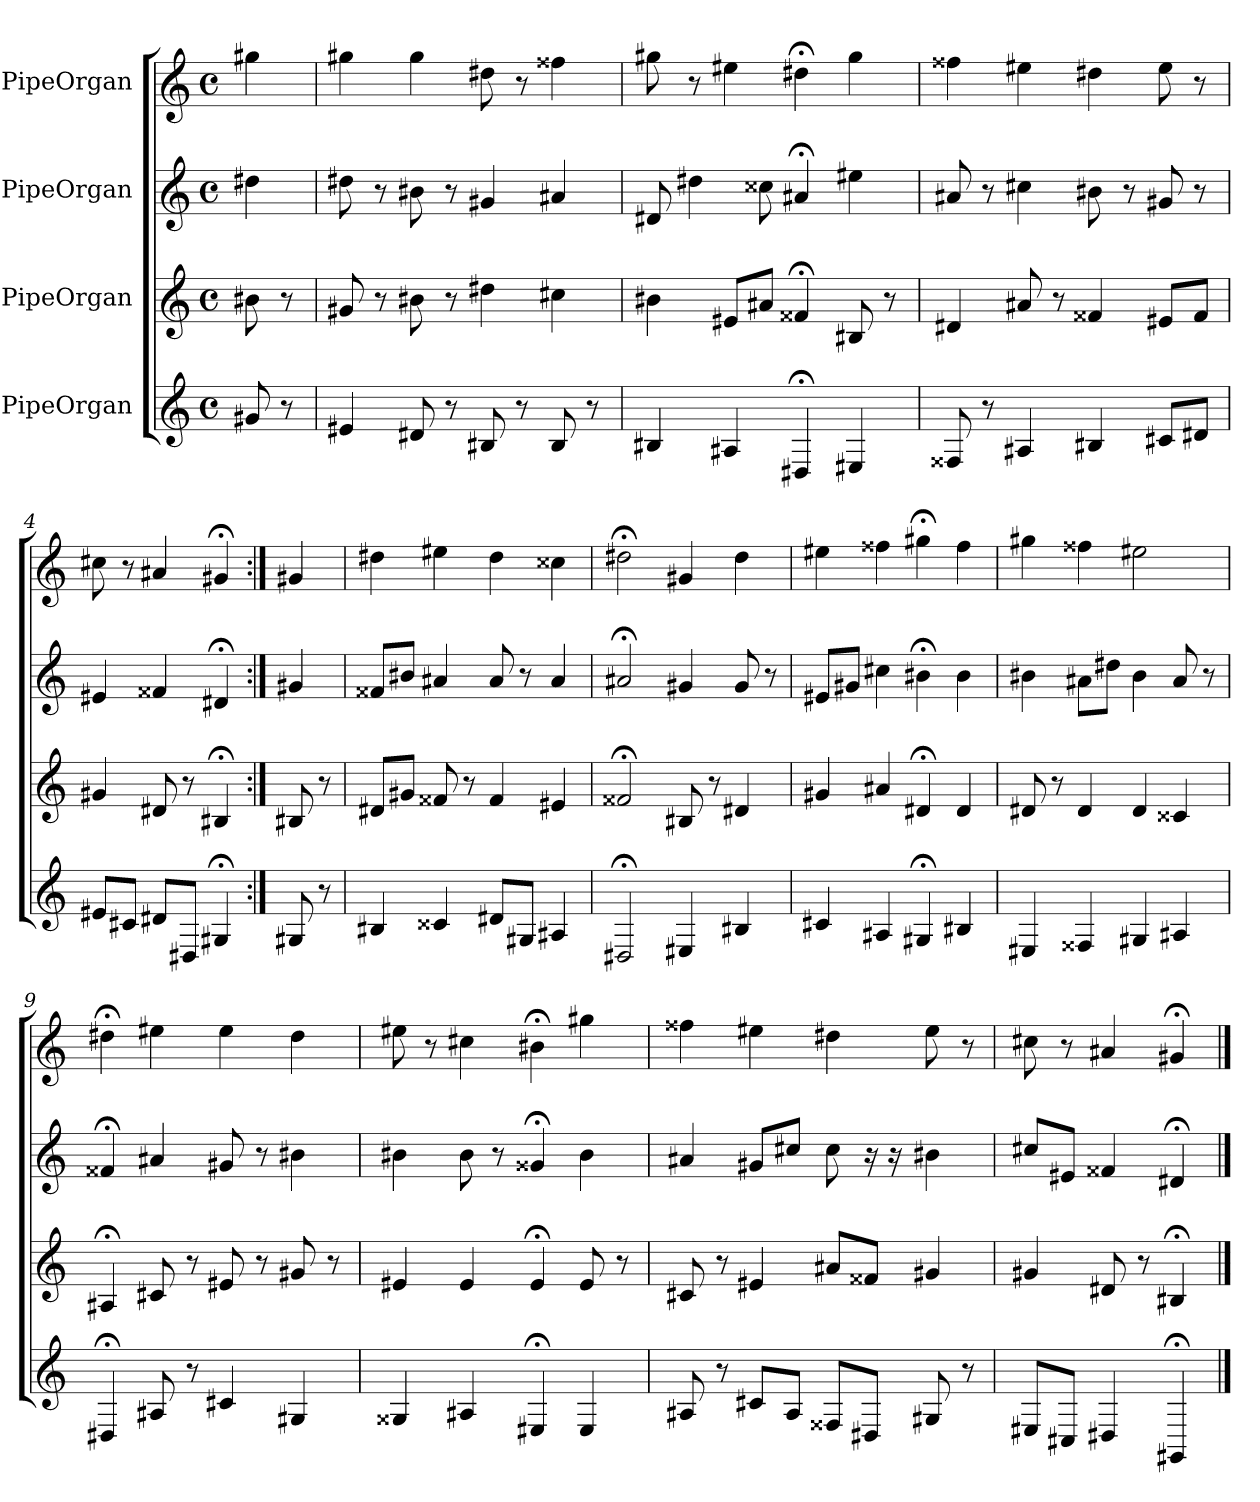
**kern	**kern	**kern	**kern
*part4	*part3	*part2	*part1
*staff4	*staff3	*staff2	*staff1
*I"PipeOrgan	*I"PipeOrgan	*I"PipeOrgan	*I"PipeOrgan
*k[]	*k[]	*k[]	*k[]
*M4/4	*M4/4	*M4/4	*M4/4
*met(c)	*met(c)	*met(c)	*met(c)
*MM60	*MM60	*MM60	*MM60
=	=	=	=
8g#X	8b#X	4dd#X	4gg#X
8r	8r	.	.
=1	=1	=1	=1
4e#X	8g#X	8dd#X	4gg#X
.	8r	8r	.
8d#X	8b#X	8b#X	4gg#
8r	8r	8r	.
8B#X	4dd#X	4g#X	8dd#X
8r	.	.	8r
8B#	4cc#X	4a#X	4ff##X
8r	.	.	.
=2	=2	=2	=2
4B#X	4b#X	8d#X	8gg#X
.	.	4dd#X	8r
4A#X	8e#XL	.	4ee#X
.	8a#XJ	8cc##X	.
4D#X;<	4f##X;<	4a#X;<	4dd#X;<
4E#X	8B#X	4ee#X	4gg#
.	8r	.	.
=3	=3	=3	=3
8F##X	4d#X	8a#X	4ff##X
8r	.	8r	.
4A#X	8a#X	4cc#X	4ee#X
.	8r	.	.
4B#X	4f##X	8b#X	4dd#X
.	.	8r	.
8c#XL	8e#XL	8g#X	8ee#
8d#XJ	8f##J	8r	8r
=4	=4	=4	=4
8e#XL	4g#X	4e#X	8cc#X
8c#XJ	.	.	8r
8d#XL	8d#X	4f##X	4a#X
8D#XJ	8r	.	.
4G#X;<	4B#X;<	4d#X;<	4g#X;<
=:|!	=:|!	=:|!	=:|!
8G#X	8B#X	4g#X	4g#X
8r	8r	.	.
=5	=5	=5	=5
4B#X	8d#XL	8f##XL	4dd#X
.	8g#XJ	8b#XJ	.
4c##X	8f##X	4a#X	4ee#X
.	8r	.	.
8d#XL	4f##	8a#	4dd#
8G#XJ	.	8r	.
4A#X	4e#X	4a#	4cc##X
=6	=6	=6	=6
2D#X;<	2f##X;<	2a#X;<	2dd#X;<
4E#X	8B#X	4g#X	4g#X
.	8r	.	.
4B#X	4d#X	8g#	4dd#
.	.	8r	.
=7	=7	=7	=7
4c#X	4g#X	8e#XL	4ee#X
.	.	8g#XJ	.
4A#X	4a#X	4cc#X	4ff##X
4G#X;<	4d#X;<	4b#X;<	4gg#X;<
4B#X	4d#	4b#	4ff##
=8	=8	=8	=8
4E#X	8d#X	4b#X	4gg#X
.	8r	.	.
4F##X	4d#	8a#XL	4ff##X
.	.	8dd#XJ	.
4G#X	4d#	4b#	2ee#X
4A#X	4c##X	8a#	.
.	.	8r	.
=9	=9	=9	=9
4D#X;<	4A#X;<	4f##X;<	4dd#X;<
8A#X	8c#X	4a#X	4ee#X
8r	8r	.	.
4c#X	8e#X	8g#X	4ee#
.	8r	8r	.
4G#X	8g#X	4b#X	4dd#
.	8r	.	.
=10	=10	=10	=10
4G##X	4e#X	4b#X	8ee#X
.	.	.	8r
4A#X	4e#	8b#	4cc#X
.	.	8r	.
4E#X;<	4e#;<	4g##X;<	4b#X;<
4E#	8e#	4b#	4gg#X
.	8r	.	.
=11	=11	=11	=11
8A#X	8c#X	4a#X	4ff##X
8r	8r	.	.
8c#XL	4e#X	8g#XL	4ee#X
8A#J	.	8cc#XJ	.
8F##XL	8a#XL	8cc#	4dd#X
8D#XJ	8f##XJ	16r	.
.	.	16r	.
8G#X	4g#X	4b#X	8ee#
8r	.	.	8r
=12	=12	=12	=12
8E#XL	4g#X	8cc#XL	8cc#X
8C#XJ	.	8e#XJ	8r
4D#X	8d#X	4f##X	4a#X
.	8r	.	.
4GG#X;<	4B#X;<	4d#X;<	4g#X;<
==	==	==	==
*-	*-	*-	*-
